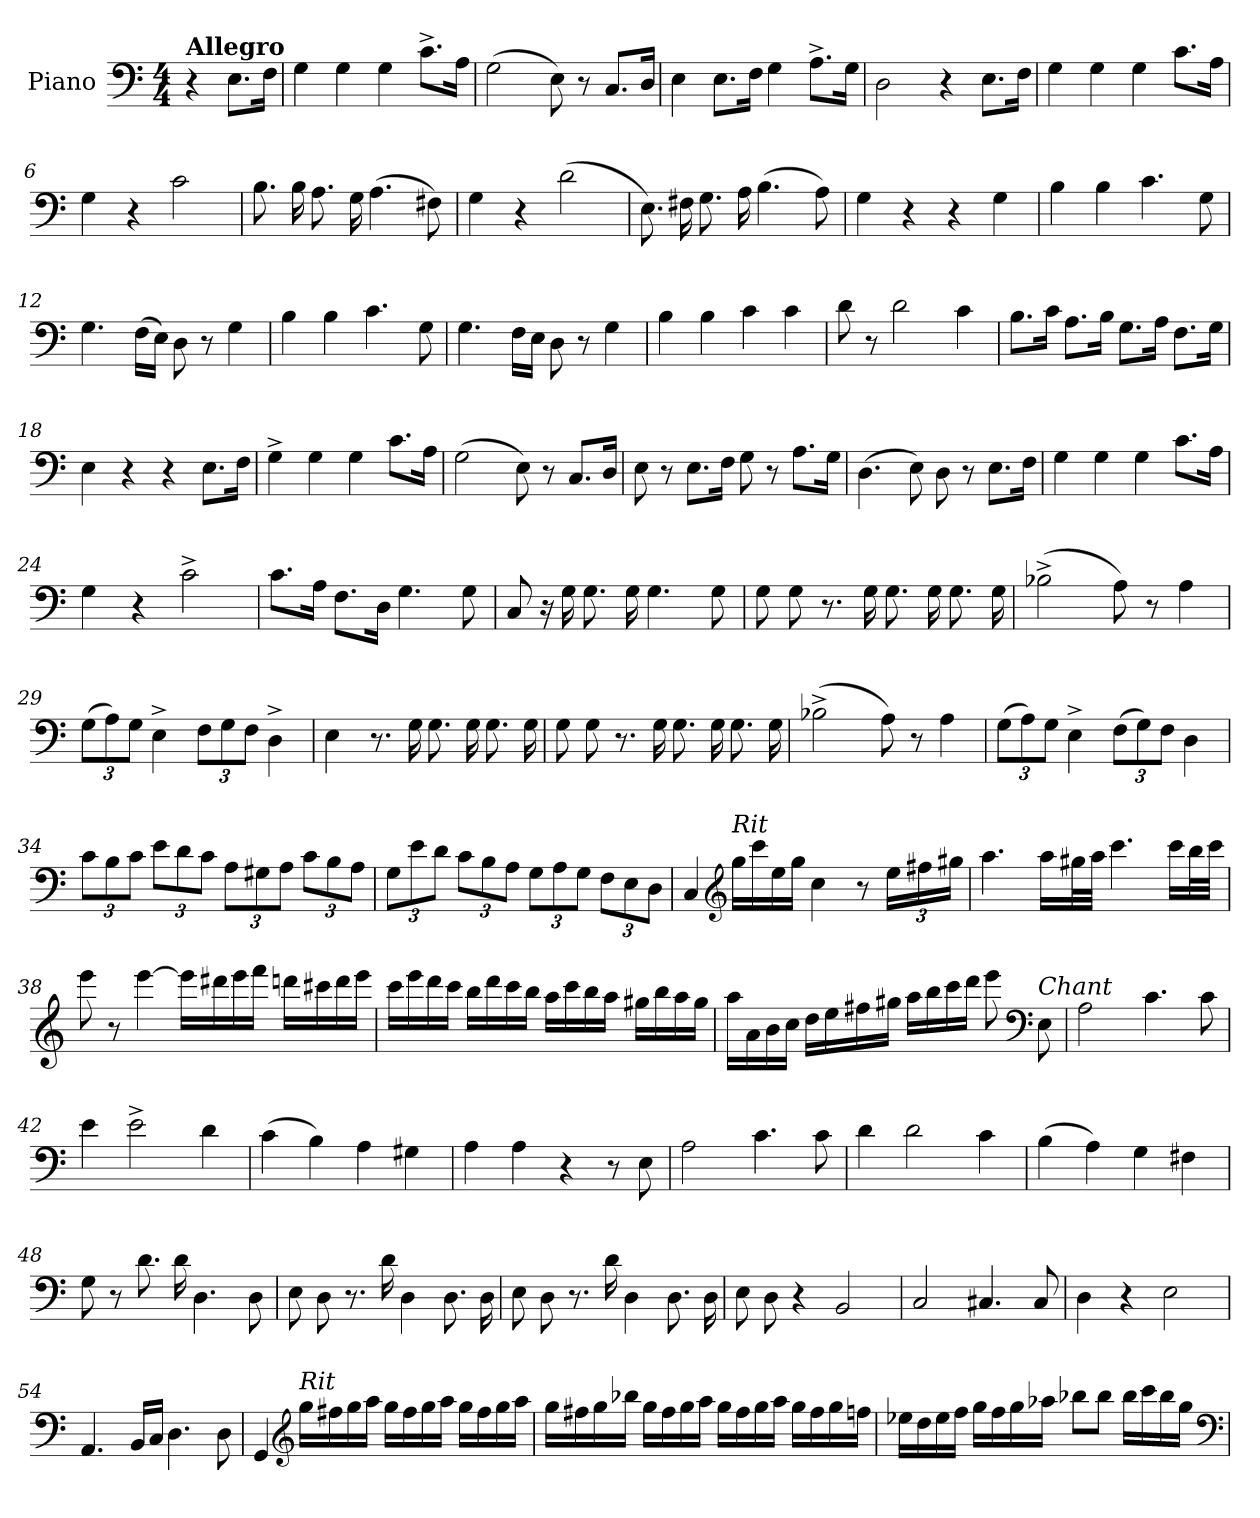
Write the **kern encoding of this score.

**kern
*part1
*staff1
*I"Piano
*I'Pno
*clefF4
*k[]
*C:
*M4/4
=
!LO:TX:a:B:t=Allegro
4r
8.E\L
16F\Jk
=1
4G\
4G\
4G\
8.c^>\L
16A\Jk
=2
(>2G\
8E\)
8r
8.C/L
16D/Jk
=3
4E\
8.E\L
16F\Jk
4G\
8.A^>\L
16G\Jk
=4
2D\
4r
8.E\L
16F\Jk
!!LO:LB:g=z
=5
4G\
4G\
4G\
8.c\L
16A\Jk
=6
4G\
4r
2c\
=7
8.B\
16B\
8.A\
16G\
(>4.A\
8F#X\)
=8
4G\
4r
(>2d\
=9
8.E\)
16F#X\
8.G\
16A\
(>4.B\
8A\)
=10
4G\
4r
4r
4G\
!!LO:LB:g=z
=11
4B\
4B\
4.c\
8G\
=12
4.G\
(>16F\LL
16E\JJ)
8D\
8r
4G\
=13
4B\
4B\
4.c\
8G\
=14
4.G\
16F\LL
16E\JJ
8D\
8r
4G\
=15
4B\
4B\
4c\
4c\
=16
8d\
8r
2d\
4c\
!!LO:LB:g=z
=17
8.B\L
16c\Jk
8.A\L
16B\Jk
8.G\L
16A\Jk
8.F\L
16G\Jk
=18
4E\
4r
4r
8.E\L
16F\Jk
=19
4G^>\
4G\
4G\
8.c\L
16A\Jk
=20
(>2G\
8E\)
8r
8.C/L
16D/Jk
=21
8E\
8r
8.E\L
16F\Jk
8G\
8r
8.A\L
16G\Jk
!!LO:LB:g=z
=22
(>4.D\
8E\)
8D\
8r
8.E\L
16F\Jk
=23
4G\
4G\
4G\
8.c\L
16A\Jk
=24
4G\
4r
2c^>\
=25
8.c\L
16A\Jk
8.F\L
16D\Jk
4.G\
8G\
=26
8C/
16r
16G\
8.G\
16G\
4.G\
8G\
!!LO:LB:g=z
=27
8G\
8G\
8.r
16G\
8.G\
16G\
8.G\
16G\
=28
(>2B-X^>\
8A\)
8r
4A\
=29
(>12G\L
12A\)
12G\J
4E^>\
12F\L
12G\
12F\J
4D^>\
=30
4E\
8.r
16G\
8.G\
16G\
8.G\
16G\
!!LO:LB:g=z
=31
8G\
8G\
8.r
16G\
8.G\
16G\
8.G\
16G\
!!LO:LB:g=z
=32
(>2B-X^>\
8A\)
8r
4A\
=33
(>12G\L
12A\)
12G\J
4E^>\
(>12F\L
12G\)
12F\J
4D\
=34
12c\L
12B\
12c\J
12e\L
12d\
12c\J
12A\L
12G#X\
12A\J
12c\L
12B\
12A\J
=35
12G\L
12e\
12d\J
12c\L
12B\
12A\J
12G\L
12A\
12G\J
12F\L
12E\
12D\J
!!LO:PB:g=z
=36
4C/
*clefG2
!LO:TX:a:i:t=Rit
16gg\LL
16ccc\
16ee\
16gg\JJ
4cc\
8r
24ee\LL
24ff#X\
24gg#X\JJ
=37
4.aa\
16aa\LL
32gg#X\L
32aa\JJJ
4.ccc\
16ccc\LL
32bb\L
32ccc\JJJ
=38
8eee\
8r
[4eee\
16eee\LL]
16ddd#X\
16eee\
16fff\JJ
16dddn\LL
16ccc#X\
16ddd\
16eee\JJ
!!LO:LB:g=z
=39
16ccc\LL
16eee\
16ddd\
16ccc\JJ
16bb\LL
16ddd\
16ccc\
16bb\JJ
16aa\LL
16ccc\
16bb\
16aa\JJ
16gg#X\LL
16bb\
16aa\
16gg#\JJ
=40
16aa\LL
16a\
16b\
16cc\JJ
16dd\LL
16ee\
16ff#X\
16gg#X\JJ
16aa\LL
16bb\
16ccc\
16ddd\JJ
8eee\
*clefF4
!LO:TX:a:i:t=Chant
8E\
=41
2A\
4.c\
8c\
!!LO:LB:g=z
=42
4e\
2e^>\
4d\
=43
(>4c\
4B\)
4A\
4G#X\
=44
4A\
4A\
4r
8r
8E\
=45
2A\
4.c\
8c\
=46
4d\
2d\
4c\
=47
(>4B\
4A\)
4G\
4F#X\
!!LO:LB:g=z
=48
8G\
8r
8.d\
16d\
4.D\
8D\
=49
8E\
8D\
8.r
16d\
4D\
8.D\
16D\
=50
8E\
8D\
8.r
16d\
4D\
8.D\
16D\
=51
8E\
8D\
4r
2BB/
=52
2C/
4.C#X/
8C#/
=53
4D\
4r
2E\
!!LO:LB:g=z
=54
4.AA/
16BB/LL
16C/JJ
4.D\
8D\
=55
4GG/
*clefG2
!LO:TX:a:i:t=Rit
16gg\LL
16ff#X\
16gg\
16aa\JJ
16gg\LL
16ff#\
16gg\
16aa\JJ
16gg\LL
16ff#\
16gg\
16aa\JJ
=56
16gg\LL
16ff#X\
16gg\
16bb-X\JJ
16gg\LL
16ff#\
16gg\
16aa\JJ
16gg\LL
16ff#\
16gg\
16aa\JJ
16gg\LL
16ff#\
16gg\
16ffn\JJ
!!LO:LB:g=z
=57
16ee-X\LL
16dd\
16ee-\
16ff\JJ
16gg\LL
16ff\
16gg\
16aa-X\JJ
8bb-X\L
8bb-\J
16bb-\LL
16ccc\
16bb-\
16gg\JJ
*clefF4
=
*-
